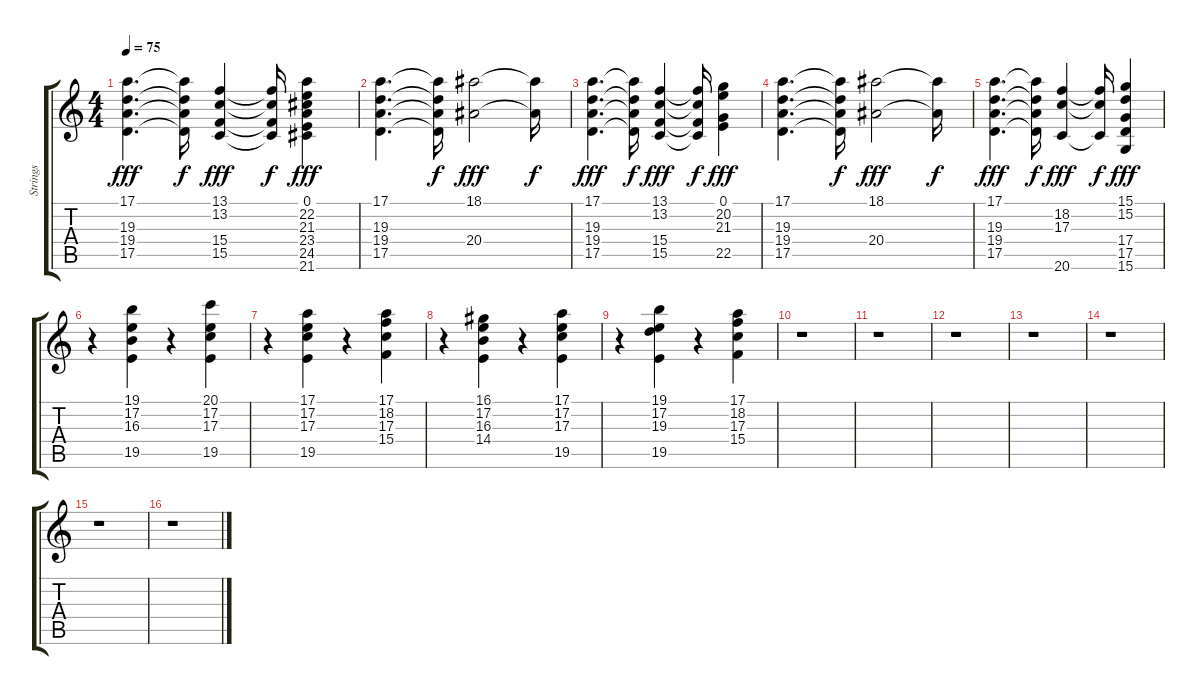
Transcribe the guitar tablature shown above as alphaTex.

\track ("Strings" "Strings") {instrument stringensemble1}
\staff {score tabs}
\tuning (E4 B3 G3 D3 A2 E2) {hide}
\ts (4 4)
\tempo 75
\clef g2
\ks c
(17.1 19.3 19.4 17.5).4{d dy fff} (17.1{t} 19.3{t} 19.4{t} 17.5{t}).16{dy f} (13.1 13.2 15.4 15.5).4{dy fff} (13.1{t} 13.2{t} 15.4{t} 15.5{t}).16{dy f} (0.1 22.2 21.3 23.4 24.5 21.6).4{dy fff} |
(17.1 19.3 19.4 17.5).4{d} (17.1{t} 19.3{t} 19.4{t} 17.5{t}).16{dy f} (18.1 20.4).2{dy fff} (18.1{t} 20.4{t}).16{dy f} |
(17.1 19.3 19.4 17.5).4{d dy fff} (17.1{t} 19.3{t} 19.4{t} 17.5{t}).16{dy f} (13.1 13.2 15.4 15.5).4{dy fff} (13.1{t} 13.2{t} 15.4{t} 15.5{t}).16{dy f} (0.1 20.2 21.3 22.5).4{dy fff} |
(17.1 19.3 19.4 17.5).4{d} (17.1{t} 19.3{t} 19.4{t} 17.5{t}).16{dy f} (18.1 20.4).2{dy fff} (18.1{t} 20.4{t}).16{dy f} |
(17.1 19.3 19.4 17.5).4{d dy fff} (17.1{t} 19.3{t} 19.4{t} 17.5{t}).16{dy f} (18.2 17.3 20.6).4{dy fff} (18.2{t} 17.3{t} 20.6{t}).16{dy f} (15.1 15.2 17.4 17.5 15.6).4{dy fff} |
r.4 (19.1 17.2 16.3 19.5).4 r.4 (20.1 17.2 17.3 19.5).4 |
r.4 (17.1 17.2 17.3 19.5).4 r.4 (17.1 18.2 17.3 15.4).4 |
r.4 (16.1 17.2 16.3 14.4).4 r.4 (17.1 17.2 17.3 19.5).4 |
r.4 (19.1 17.2 19.3 19.5).4 r.4 (17.1 18.2 17.3 15.4).4 |
r.1 |
r.1 |
r.1 |
r.1 |
r.1 |
r.1 |
r.1
